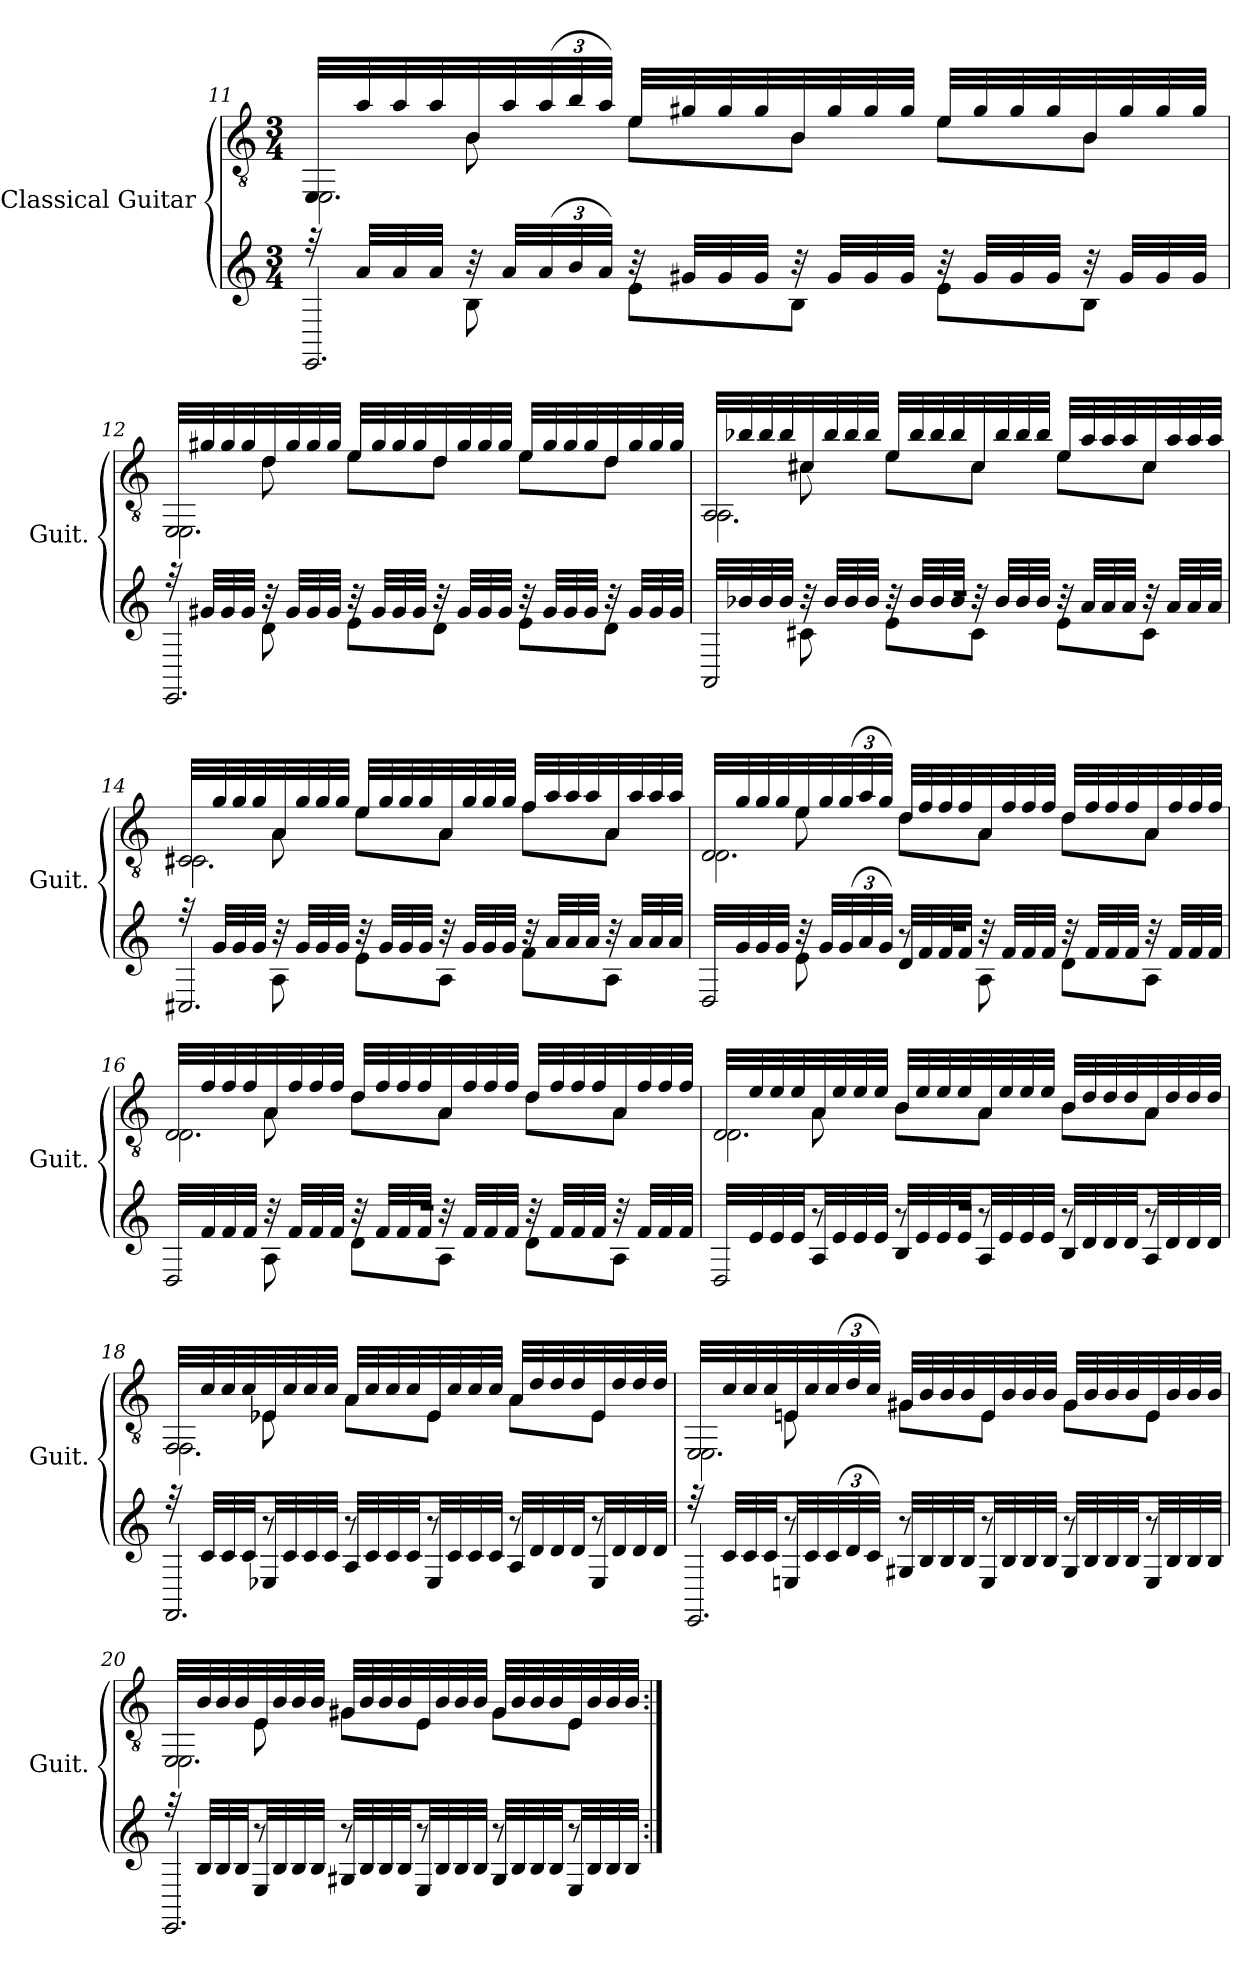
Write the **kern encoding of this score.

**kern	**kern
*part2	*part1
*staff2	*staff1
*I"Classical Guitar	*I"Classical Guitar
*I'Guit.	*I'Guit.
!!LO:LB:g=z
*	*clefGv2
*k[]	*k[]
*M3/4	*M3/4
=11	=11
*^	*
*	*^	*
!	!	!	!LO:N:head=open
*	*	*	*^
*	*	*	*	*^
32r	8ryy	2.EE	32EE/LLL	8ryy	2.EE\
32aLLL	.	.	32a/	.	.
32a	.	.	32a/	.	.
32aJJJ	.	.	32a/	.	.
32r	8B	.	32B/	8B\	.
32aLLL	.	.	32a/	.	.
*Xbrackettup	*	*	*Xbrackettup	*	*
(48a	.	.	(48a/	.	.
48b	.	.	48b/	.	.
48aJJJ)	.	.	48a/JJJ)	.	.
32r	8eL	.	32e/LLL	8e\L	.
32g#XLLL	.	.	32g#X/	.	.
32g#	.	.	32g#/	.	.
32g#JJJ	.	.	32g#/	.	.
32r	8BJ	.	32B/	8B\J	.
32g#LLL	.	.	32g#/	.	.
32g#	.	.	32g#/	.	.
32g#JJJ	.	.	32g#/JJJ	.	.
32r	8eL	.	32e/LLL	8e\L	.
32g#LLL	.	.	32g#/	.	.
32g#	.	.	32g#/	.	.
32g#JJJ	.	.	32g#/	.	.
32r	8BJ	.	32B/	8B\J	.
32g#LLL	.	.	32g#/	.	.
32g#	.	.	32g#/	.	.
32g#JJJ	.	.	32g#/JJJ	.	.
!!LO:LB:g=z	!!	!!
=12	=12	=12	=12	=12	=12
!	!	!	!LO:N:head=open	!	!
32r	8ryy	2.EE	32EE/LLL	8ryy	2.EE\
32g#XLLL	.	.	32g#X/	.	.
32g#	.	.	32g#/	.	.
32g#JJJ	.	.	32g#/	.	.
32r	8d	.	32d/	8d\	.
32g#LLL	.	.	32g#/	.	.
32g#	.	.	32g#/	.	.
32g#JJJ	.	.	32g#/JJJ	.	.
32r	8eL	.	32e/LLL	8e\L	.
32g#LLL	.	.	32g#/	.	.
32g#	.	.	32g#/	.	.
32g#JJJ	.	.	32g#/	.	.
32r	8dJ	.	32d/	8d\J	.
32g#LLL	.	.	32g#/	.	.
32g#	.	.	32g#/	.	.
32g#JJJ	.	.	32g#/JJJ	.	.
32r	8eL	.	32e/LLL	8e\L	.
32g#LLL	.	.	32g#/	.	.
32g#	.	.	32g#/	.	.
32g#JJJ	.	.	32g#/	.	.
32r	8dJ	.	32d/	8d\J	.
32g#LLL	.	.	32g#/	.	.
32g#	.	.	32g#/	.	.
32g#JJJ	.	.	32g#/JJJ	.	.
!!LO:LB:g=z	!!	!!
=13	=13	=13	=13	=13	=13
!LO:N:head=open	!	!	!LO:N:head=open	!	!
32AALLL	8ryy	2.r	32AA/LLL	8ryy	2.AA\
32b-X	.	.	32b-X/	.	.
32b-	.	.	32b-/	.	.
32b-JJJ	.	.	32b-/	.	.
32r	8c#	.	32c#X/	8c#\	.
32b-LLL	.	.	32b-/	.	.
32b-	.	.	32b-/	.	.
32b-JJJ	.	.	32b-/JJJ	.	.
32r	8eL	.	32e/LLL	8e\L	.
32b-LLL	.	.	32b-/	.	.
32b-	.	.	32b-/	.	.
32b-JJJ	.	.	32b-/	.	.
32r	8c#J	.	32c#/	8c#\J	.
32b-LLL	.	.	32b-/	.	.
32b-	.	.	32b-/	.	.
32b-JJJ	.	.	32b-/JJJ	.	.
32r	8eL	.	32e/LLL	8e\L	.
32aLLL	.	.	32a/	.	.
32a	.	.	32a/	.	.
32aJJJ	.	.	32a/	.	.
32r	8c#J	.	32c#/	8c#\J	.
32aLLL	.	.	32a/	.	.
32a	.	.	32a/	.	.
32aJJJ	.	.	32a/JJJ	.	.
!!LO:LB:g=z	!!	!!
=14	=14	=14	=14	=14	=14
!	!	!	!LO:N:head=open	!	!
32r	8ryy	2.C#	32C#X/LLL	8ryy	2.C#\
32gLLL	.	.	32g/	.	.
32g	.	.	32g/	.	.
32gJJJ	.	.	32g/	.	.
32r	8A	.	32A/	8A\	.
32gLLL	.	.	32g/	.	.
32g	.	.	32g/	.	.
32gJJJ	.	.	32g/JJJ	.	.
32r	8eL	.	32e/LLL	8e\L	.
32gLLL	.	.	32g/	.	.
32g	.	.	32g/	.	.
32gJJJ	.	.	32g/	.	.
32r	8AJ	.	32A/	8A\J	.
32gLLL	.	.	32g/	.	.
32g	.	.	32g/	.	.
32gJJJ	.	.	32g/JJJ	.	.
32r	8fL	.	32f/LLL	8f\L	.
32aLLL	.	.	32a/	.	.
32a	.	.	32a/	.	.
32aJJJ	.	.	32a/	.	.
32r	8AJ	.	32A/	8A\J	.
32aLLL	.	.	32a/	.	.
32a	.	.	32a/	.	.
32aJJJ	.	.	32a/JJJ	.	.
!!LO:PB:g=z	!!	!!
=15	=15	=15	=15	=15	=15
!LO:N:head=open	!	!	!LO:N:head=open	!	!
32DLLL	8ryy	2.r	32D/LLL	8ryy	2.D\
32g	.	.	32g/	.	.
32g	.	.	32g/	.	.
32gJJJ	.	.	32g/	.	.
32r	8e	.	32e/	8e\	.
32gLLL	.	.	32g/	.	.
(48g	.	.	(48g/	.	.
48a	.	.	48a/	.	.
48gJJJ)	.	.	48g/JJJ)	.	.
32dLLL	8r	.	32d/LLL	8d\L	.
32f	.	.	32f/	.	.
32f	.	.	32f/	.	.
32fJJJ	.	.	32f/	.	.
32r	8A	.	32A/	8A\J	.
32fLLL	.	.	32f/	.	.
32f	.	.	32f/	.	.
32fJJJ	.	.	32f/JJJ	.	.
32r	8dL	.	32d/LLL	8d\L	.
32fLLL	.	.	32f/	.	.
32f	.	.	32f/	.	.
32fJJJ	.	.	32f/	.	.
32r	8AJ	.	32A/	8A\J	.
32fLLL	.	.	32f/	.	.
32f	.	.	32f/	.	.
32fJJJ	.	.	32f/JJJ	.	.
!!LO:LB:g=z	!!	!!
=16	=16	=16	=16	=16	=16
!LO:N:head=open	!	!	!LO:N:head=open	!	!
32DLLL	8ryy	2.r	32D/LLL	8ryy	2.D\
32f	.	.	32f/	.	.
32f	.	.	32f/	.	.
32fJJJ	.	.	32f/	.	.
32r	8A	.	32A/	8A\	.
32fLLL	.	.	32f/	.	.
32f	.	.	32f/	.	.
32fJJJ	.	.	32f/JJJ	.	.
32r	8dL	.	32d/LLL	8d\L	.
32fLLL	.	.	32f/	.	.
32f	.	.	32f/	.	.
32fJJJ	.	.	32f/	.	.
32r	8AJ	.	32A/	8A\J	.
32fLLL	.	.	32f/	.	.
32f	.	.	32f/	.	.
32fJJJ	.	.	32f/JJJ	.	.
32r	8dL	.	32d/LLL	8d\L	.
32fLLL	.	.	32f/	.	.
32f	.	.	32f/	.	.
32fJJJ	.	.	32f/	.	.
32r	8AJ	.	32A/	8A\J	.
32fLLL	.	.	32f/	.	.
32f	.	.	32f/	.	.
32fJJJ	.	.	32f/JJJ	.	.
!!LO:LB:g=z	!!	!!
=17	=17	=17	=17	=17	=17
!LO:N:head=open	!	!	!LO:N:head=open	!	!
32DLLL	8ryy	2.r	32D/LLL	8ryy	2.D\
32e	.	.	32e/	.	.
32e	.	.	32e/	.	.
32eJJ	.	.	32e/	.	.
32ALL	8r	.	32A/	8A\	.
32e	.	.	32e/	.	.
32e	.	.	32e/	.	.
32eJJJ	.	.	32e/JJJ	.	.
32BLLL	8r	.	32B/LLL	8B\L	.
32e	.	.	32e/	.	.
32e	.	.	32e/	.	.
32eJJ	.	.	32e/	.	.
32ALL	8r	.	32A/	8A\J	.
32e	.	.	32e/	.	.
32e	.	.	32e/	.	.
32eJJJ	.	.	32e/JJJ	.	.
32BLLL	8r	.	32B/LLL	8B\L	.
32d	.	.	32d/	.	.
32d	.	.	32d/	.	.
32dJJ	.	.	32d/	.	.
32ALL	8r	.	32A/	8A\J	.
32d	.	.	32d/	.	.
32d	.	.	32d/	.	.
32dJJJ	.	.	32d/JJJ	.	.
!!LO:LB:g=z	!!	!!
=18	=18	=18	=18	=18	=18
!	!	!	!LO:N:head=open	!	!
32r	8ryy	2.FF	32FF/LLL	8ryy	2.FF\
32cLLL	.	.	32c/	.	.
32c	.	.	32c/	.	.
32cJJ	.	.	32c/	.	.
32E-XLL	8r	.	32E-X/	8E-\	.
32c	.	.	32c/	.	.
32c	.	.	32c/	.	.
32cJJJ	.	.	32c/JJJ	.	.
32ALLL	8r	.	32A/LLL	8A\L	.
32c	.	.	32c/	.	.
32c	.	.	32c/	.	.
32cJJ	.	.	32c/	.	.
32E-LL	8r	.	32E-/	8E-\J	.
32c	.	.	32c/	.	.
32c	.	.	32c/	.	.
32cJJJ	.	.	32c/JJJ	.	.
32ALLL	8r	.	32A/LLL	8A\L	.
32d	.	.	32d/	.	.
32d	.	.	32d/	.	.
32dJJ	.	.	32d/	.	.
32E-LL	8r	.	32E-/	8E-\J	.
32d	.	.	32d/	.	.
32d	.	.	32d/	.	.
32dJJJ	.	.	32d/JJJ	.	.
!!LO:LB:g=z	!!	!!
=19	=19	=19	=19	=19	=19
!	!	!	!LO:N:head=open	!	!
32r	8ryy	2.EE	32EE/LLL	8ryy	2.EE\
32cLLL	.	.	32c/	.	.
32c	.	.	32c/	.	.
32cJJ	.	.	32c/	.	.
32EnLL	8r	.	32En/	8E\	.
32c	.	.	32c/	.	.
(48c	.	.	(48c/	.	.
48d	.	.	48d/	.	.
48cJJJ)	.	.	48c/JJJ)	.	.
32G#XLLL	8r	.	32G#X/LLL	8G#\L	.
32B	.	.	32B/	.	.
32B	.	.	32B/	.	.
32BJJ	.	.	32B/	.	.
32ELL	8r	.	32E/	8E\J	.
32B	.	.	32B/	.	.
32B	.	.	32B/	.	.
32BJJJ	.	.	32B/JJJ	.	.
32G#LLL	8r	.	32G#/LLL	8G#\L	.
32B	.	.	32B/	.	.
32B	.	.	32B/	.	.
32BJJ	.	.	32B/	.	.
32ELL	8r	.	32E/	8E\J	.
32B	.	.	32B/	.	.
32B	.	.	32B/	.	.
32BJJJ	.	.	32B/JJJ	.	.
!!LO:PB:g=z	!!	!!
=20	=20	=20	=20	=20	=20
!	!	!	!LO:N:head=open	!	!
32r	8ryy	2.EE	32EE/LLL	8ryy	2.EE\
32BLLL	.	.	32B/	.	.
32B	.	.	32B/	.	.
32BJJ	.	.	32B/	.	.
32ELL	8r	.	32E/	8E\	.
32B	.	.	32B/	.	.
32B	.	.	32B/	.	.
32BJJJ	.	.	32B/JJJ	.	.
32G#XLLL	8r	.	32G#X/LLL	8G#\L	.
32B	.	.	32B/	.	.
32B	.	.	32B/	.	.
32BJJ	.	.	32B/	.	.
32ELL	8r	.	32E/	8E\J	.
32B	.	.	32B/	.	.
32B	.	.	32B/	.	.
32BJJJ	.	.	32B/JJJ	.	.
32G#LLL	8r	.	32G#/LLL	8G#\L	.
32B	.	.	32B/	.	.
32B	.	.	32B/	.	.
32BJJ	.	.	32B/	.	.
32ELL	8r	.	32E/	8E\J	.
32B	.	.	32B/	.	.
32B	.	.	32B/	.	.
32BJJJ	.	.	32B/JJJ	.	.
*v	*v	*v	*	*	*
*	*v	*v	*v
=:|!	=:|!
*-	*-
